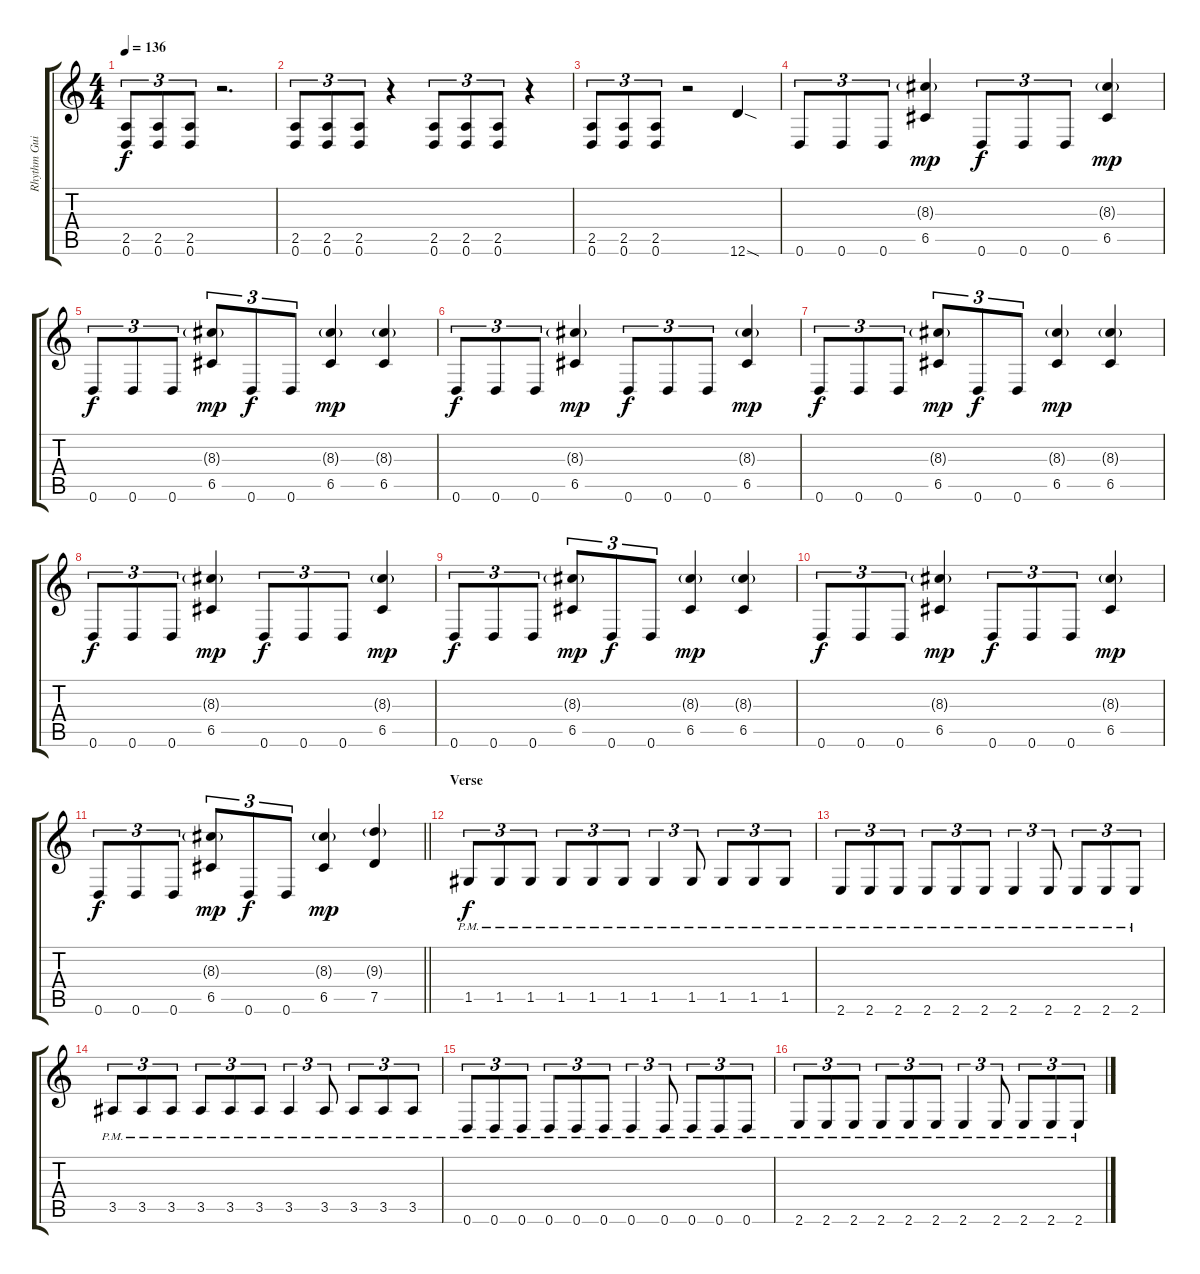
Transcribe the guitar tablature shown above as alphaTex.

\track ("Rhythm Guitar - Right" "Rhythm Gui") {instrument overdrivenguitar}
\staff {score tabs}
\tuning (D4 A3 F3 C3 G2 D2) {hide}
\ts (4 4)
\tempo 136
\clef g2
\ks c
(2.5 0.6).8{tu (3 2) dy f} (2.5 0.6).8{tu (3 2)} (2.5 0.6).8{tu (3 2)} r.2{d} |
(2.5 0.6).8{tu (3 2)} (2.5 0.6).8{tu (3 2)} (2.5 0.6).8{tu (3 2)} r.4 (2.5 0.6).8{tu (3 2)} (2.5 0.6).8{tu (3 2)} (2.5 0.6).8{tu (3 2)} r.4 |
(2.5 0.6).8{tu (3 2)} (2.5 0.6).8{tu (3 2)} (2.5 0.6).8{tu (3 2)} r.2 12.6{sod}.4 |
0.6.8{tu (3 2)} 0.6.8{tu (3 2)} 0.6.8{tu (3 2)} (8.3{g} 6.5).4{dy mp} 0.6.8{tu (3 2) dy f} 0.6.8{tu (3 2)} 0.6.8{tu (3 2)} (8.3{g} 6.5).4{dy mp} |
0.6.8{tu (3 2) dy f} 0.6.8{tu (3 2)} 0.6.8{tu (3 2)} (8.3{g} 6.5).8{tu (3 2) dy mp} 0.6.8{tu (3 2) dy f} 0.6.8{tu (3 2)} (8.3{g} 6.5).4{dy mp} (8.3{g} 6.5).4 |
0.6.8{tu (3 2) dy f} 0.6.8{tu (3 2)} 0.6.8{tu (3 2)} (8.3{g} 6.5).4{dy mp} 0.6.8{tu (3 2) dy f} 0.6.8{tu (3 2)} 0.6.8{tu (3 2)} (8.3{g} 6.5).4{dy mp} |
0.6.8{tu (3 2) dy f} 0.6.8{tu (3 2)} 0.6.8{tu (3 2)} (8.3{g} 6.5).8{tu (3 2) dy mp} 0.6.8{tu (3 2) dy f} 0.6.8{tu (3 2)} (8.3{g} 6.5).4{dy mp} (8.3{g} 6.5).4 |
0.6.8{tu (3 2) dy f} 0.6.8{tu (3 2)} 0.6.8{tu (3 2)} (8.3{g} 6.5).4{dy mp} 0.6.8{tu (3 2) dy f} 0.6.8{tu (3 2)} 0.6.8{tu (3 2)} (8.3{g} 6.5).4{dy mp} |
0.6.8{tu (3 2) dy f} 0.6.8{tu (3 2)} 0.6.8{tu (3 2)} (8.3{g} 6.5).8{tu (3 2) dy mp} 0.6.8{tu (3 2) dy f} 0.6.8{tu (3 2)} (8.3{g} 6.5).4{dy mp} (8.3{g} 6.5).4 |
0.6.8{tu (3 2) dy f} 0.6.8{tu (3 2)} 0.6.8{tu (3 2)} (8.3{g} 6.5).4{dy mp} 0.6.8{tu (3 2) dy f} 0.6.8{tu (3 2)} 0.6.8{tu (3 2)} (8.3{g} 6.5).4{dy mp} |
\barLineRight lightlight
0.6.8{tu (3 2) dy f} 0.6.8{tu (3 2)} 0.6.8{tu (3 2)} (8.3{g} 6.5).8{tu (3 2) dy mp} 0.6.8{tu (3 2) dy f} 0.6.8{tu (3 2)} (8.3{g} 6.5).4{dy mp} (9.3{g} 7.5).4 |
\section ("" "Verse")
1.5{pm}.8{tu (3 2) dy f} 1.5{pm}.8{tu (3 2)} 1.5{pm}.8{tu (3 2)} 1.5{pm}.8{tu (3 2)} 1.5{pm}.8{tu (3 2)} 1.5{pm}.8{tu (3 2)} 1.5{pm}.4{tu (3 2)} 1.5{pm}.8{tu (3 2)} 1.5{pm}.8{tu (3 2)} 1.5{pm}.8{tu (3 2)} 1.5{pm}.8{tu (3 2)} |
2.6{pm}.8{tu (3 2)} 2.6{pm}.8{tu (3 2)} 2.6{pm}.8{tu (3 2)} 2.6{pm}.8{tu (3 2)} 2.6{pm}.8{tu (3 2)} 2.6{pm}.8{tu (3 2)} 2.6{pm}.4{tu (3 2)} 2.6{pm}.8{tu (3 2)} 2.6{pm}.8{tu (3 2)} 2.6{pm}.8{tu (3 2)} 2.6{pm}.8{tu (3 2)} |
3.5{pm}.8{tu (3 2)} 3.5{pm}.8{tu (3 2)} 3.5{pm}.8{tu (3 2)} 3.5{pm}.8{tu (3 2)} 3.5{pm}.8{tu (3 2)} 3.5{pm}.8{tu (3 2)} 3.5{pm}.4{tu (3 2)} 3.5{pm}.8{tu (3 2)} 3.5{pm}.8{tu (3 2)} 3.5{pm}.8{tu (3 2)} 3.5{pm}.8{tu (3 2)} |
0.6{pm}.8{tu (3 2)} 0.6{pm}.8{tu (3 2)} 0.6{pm}.8{tu (3 2)} 0.6{pm}.8{tu (3 2)} 0.6{pm}.8{tu (3 2)} 0.6{pm}.8{tu (3 2)} 0.6{pm}.4{tu (3 2)} 0.6{pm}.8{tu (3 2)} 0.6{pm}.8{tu (3 2)} 0.6{pm}.8{tu (3 2)} 0.6{pm}.8{tu (3 2)} |
2.6{pm}.8{tu (3 2)} 2.6{pm}.8{tu (3 2)} 2.6{pm}.8{tu (3 2)} 2.6{pm}.8{tu (3 2)} 2.6{pm}.8{tu (3 2)} 2.6{pm}.8{tu (3 2)} 2.6{pm}.4{tu (3 2)} 2.6{pm}.8{tu (3 2)} 2.6{pm}.8{tu (3 2)} 2.6{pm}.8{tu (3 2)} 2.6{pm}.8{tu (3 2)}
